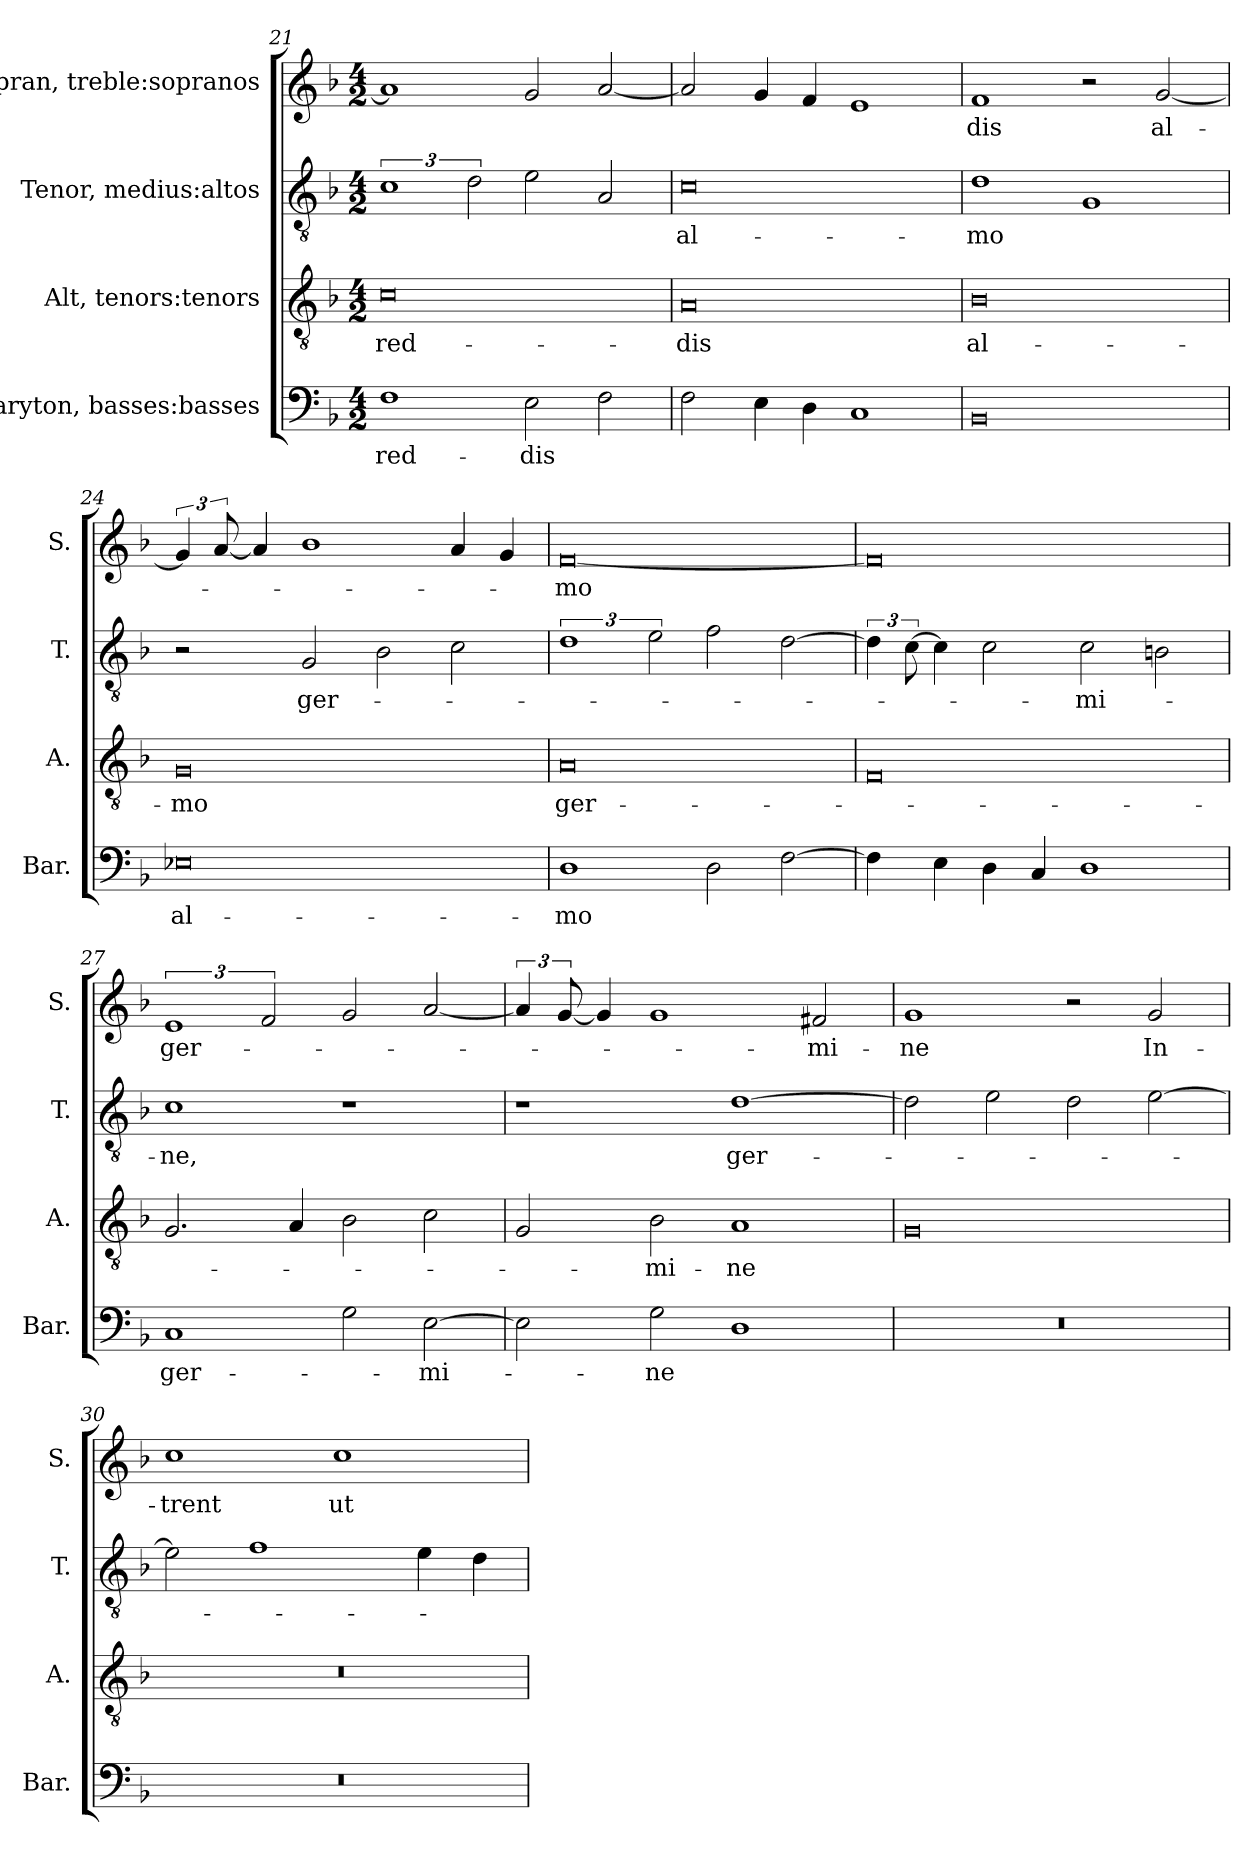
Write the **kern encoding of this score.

**kern	**text	**kern	**text	**kern	**text	**kern	**text
*part4	*part4	*part3	*part3	*part2	*part2	*part1	*part1
*staff4	*staff4	*staff3	*staff3	*staff2	*staff2	*staff1	*staff1
*I"Baryton, basses:basses	*	*I"Alt, tenors:tenors	*	*I"Tenor, medius:altos	*	*I"Sopran, treble:sopranos	*
*I'Bar.	*	*I'A.	*	*I'T.	*	*I'S.	*
*clefF4	*	*clefGv2	*	*clefGv2	*	*clefG2	*
*k[b-]	*	*k[b-]	*	*k[b-]	*	*k[b-]	*
*M4/2	*	*M4/2	*	*M4/2	*	*M4/2	*
=21	=21	=21	=21	=21	=21	=21	=21
!	!LO:LY:b	!	!LO:LY:b	!	!	!	!
1F	red-	0c	red-	3%2c	.	1a]	.
.	.	.	.	3d\	.	.	.
!	!LO:LY:b	!	!	!	!	!	!
2E\	-dis	.	.	2e\	.	2g/	.
2F\	.	.	.	2A/	.	[2a/	.
=22	=22	=22	=22	=22	=22	=22	=22
!	!	!	!LO:LY:b	!	!LO:LY:b	!	!
2F\	.	0A	-dis	0c	al-	2a/]	.
4E\	.	.	.	.	.	4g/	.
4D\	.	.	.	.	.	4f/	.
1C	.	.	.	.	.	1e	.
=23	=23	=23	=23	=23	=23	=23	=23
!	!	!	!LO:LY:b	!	!LO:LY:b	!	!LO:LY:b
0BB-	.	0B-	al-	1d	-mo	1f	-dis
.	.	.	.	1G	.	2r	.
!	!	!	!	!	!	!	!LO:LY:b
.	.	.	.	.	.	[2g/	al-
!!LO:LB:g=z
=24	=24	=24	=24	=24	=24	=24	=24
!	!LO:LY:b	!	!LO:LY:b	!	!	!	!
0E-X	al-	0G	-mo	2r	.	6g/]	.
.	.	.	.	.	.	[12a/	.
.	.	.	.	.	.	4a/]	.
!	!	!	!	!	!LO:LY:b	!	!
.	.	.	.	2G/	ger-	1b-	.
.	.	.	.	2B-\	.	.	.
.	.	.	.	2c\	.	4a/	.
.	.	.	.	.	.	4g/	.
=25	=25	=25	=25	=25	=25	=25	=25
!	!LO:LY:b	!	!LO:LY:b	!	!	!	!LO:LY:b
1D	-mo	0A	ger-	3%2d	.	[0f	-mo
.	.	.	.	3e\	.	.	.
2D\	.	.	.	2f\	.	.	.
[2F\	.	.	.	[2d\	.	.	.
=26	=26	=26	=26	=26	=26	=26	=26
4F\]	.	0F	.	6d\]	.	0f]	.
.	.	.	.	[12c\	.	.	.
4E\	.	.	.	4c\]	.	.	.
4D\	.	.	.	2c\	.	.	.
4C/	.	.	.	.	.	.	.
!	!	!	!	!	!LO:LY:b	!	!
1D	.	.	.	2c\	-mi-	.	.
.	.	.	.	2Bn\	.	.	.
=27	=27	=27	=27	=27	=27	=27	=27
!	!LO:LY:b	!	!	!	!LO:LY:b	!	!LO:LY:b
1C	ger-	2.G/	.	1c	-ne,	3%2e	ger-
.	.	.	.	.	.	3f/	.
.	.	4A/	.	.	.	.	.
2G\	.	2B-\	.	1r	.	2g/	.
!	!LO:LY:b	!	!	!	!	!	!
[2E\	-mi-	2c\	.	.	.	[2a/	.
=28	=28	=28	=28	=28	=28	=28	=28
2E\]	.	2G/	.	1r	.	6a/]	.
.	.	.	.	.	.	[12g/	.
.	.	.	.	.	.	4g/]	.
!	!LO:LY:b	!	!LO:LY:b	!	!	!	!
2G\	-ne	2B-\	-mi-	.	.	1g	.
!	!	!	!LO:LY:b	!	!LO:LY:b	!	!
1D	.	1A	-ne	[1d	ger-	.	.
!	!	!	!	!	!	!	!LO:LY:b
.	.	.	.	.	.	2f#X/	-mi-
!!LO:LB:g=z
=29	=29	=29	=29	=29	=29	=29	=29
!	!	!	!	!	!	!	!LO:LY:b
0r	.	0G	.	2d\]	.	1g	-ne
.	.	.	.	2e\	.	.	.
.	.	.	.	2d\	.	2r	.
!	!	!	!	!	!	!	!LO:LY:b
.	.	.	.	[2e\	.	2g/	In-
=30	=30	=30	=30	=30	=30	=30	=30
!	!	!	!	!	!	!	!LO:LY:b
0r	.	0r	.	2e\]	.	1cc	-trent
.	.	.	.	1f	.	.	.
!	!	!	!	!	!	!	!LO:LY:b
.	.	.	.	.	.	1cc	ut
.	.	.	.	4e\	.	.	.
.	.	.	.	4d\	.	.	.
=	=	=	=	=	=	=	=
*-	*-	*-	*-	*-	*-	*-	*-
